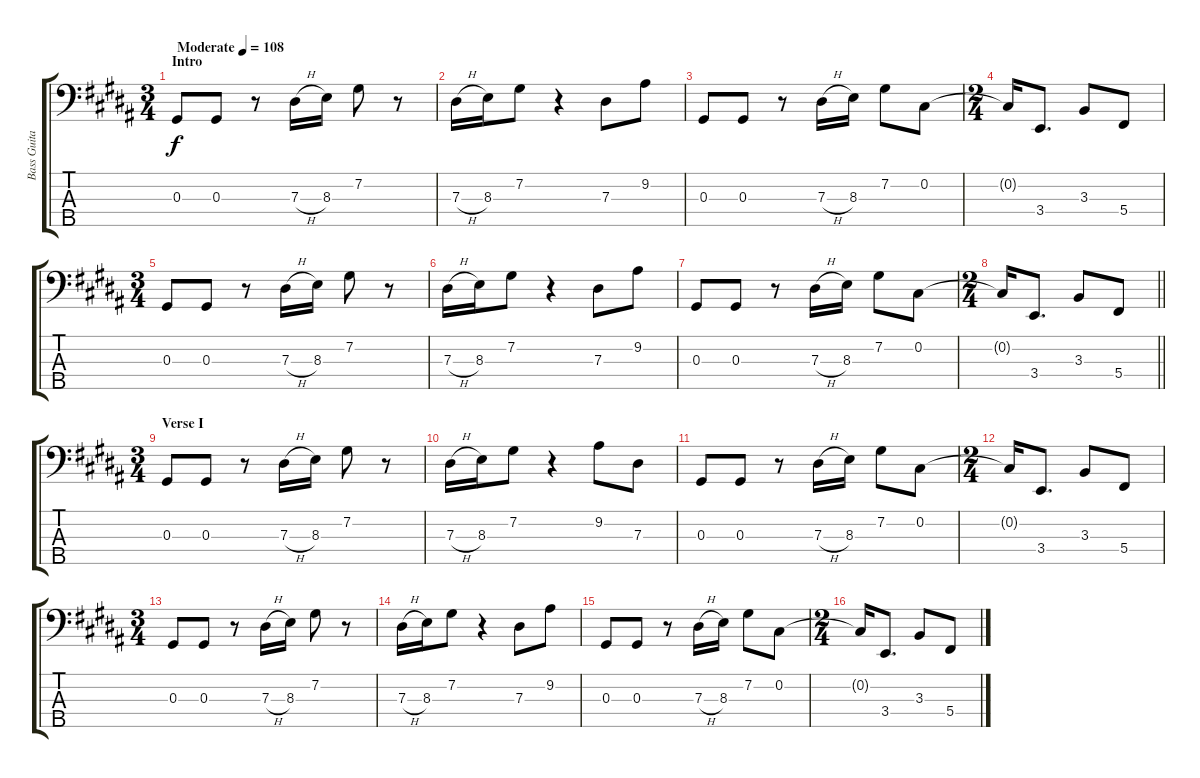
\track ("Bass Guitar" "Bass Guita") {instrument electricbassfinger}
\staff {score tabs}
\tuning (Gb2 Db2 Ab1 Db1 Ab0) {hide}
\ts (3 4)
\section ("" "Intro")
\tempo (108 "Moderate")
\clef f4
\ks b
0.3.8{dy f instrument electricbassfinger} 0.3.8 r.8 7.3{h}.16 8.3.16 7.2.8 r.8 |
7.3{h}.16 8.3.16 7.2.8 r.4 7.3.8 9.2.8 |
0.3.8 0.3.8 r.8 7.3{h}.16 8.3.16 7.2.8 0.2.8 |
\ts (2 4)
0.2{t}.16 3.4.8{d} 3.3.8 5.4.8 |
\ts (3 4)
0.3.8 0.3.8 r.8 7.3{h}.16 8.3.16 7.2.8 r.8 |
7.3{h}.16 8.3.16 7.2.8 r.4 7.3.8 9.2.8 |
0.3.8 0.3.8 r.8 7.3{h}.16 8.3.16 7.2.8 0.2.8 |
\ts (2 4)
\barLineRight lightlight
0.2{t}.16 3.4.8{d} 3.3.8 5.4.8 |
\ts (3 4)
\section ("" "Verse I")
0.3.8 0.3.8 r.8 7.3{h}.16 8.3.16 7.2.8 r.8 |
7.3{h}.16 8.3.16 7.2.8 r.4 9.2.8 7.3.8 |
0.3.8 0.3.8 r.8 7.3{h}.16 8.3.16 7.2.8 0.2.8 |
\ts (2 4)
0.2{t}.16 3.4.8{d} 3.3.8 5.4.8 |
\ts (3 4)
0.3.8 0.3.8 r.8 7.3{h}.16 8.3.16 7.2.8 r.8 |
7.3{h}.16 8.3.16 7.2.8 r.4 7.3.8 9.2.8 |
0.3.8 0.3.8 r.8 7.3{h}.16 8.3.16 7.2.8 0.2.8 |
\ts (2 4)
0.2{t}.16 3.4.8{d} 3.3.8 5.4.8
